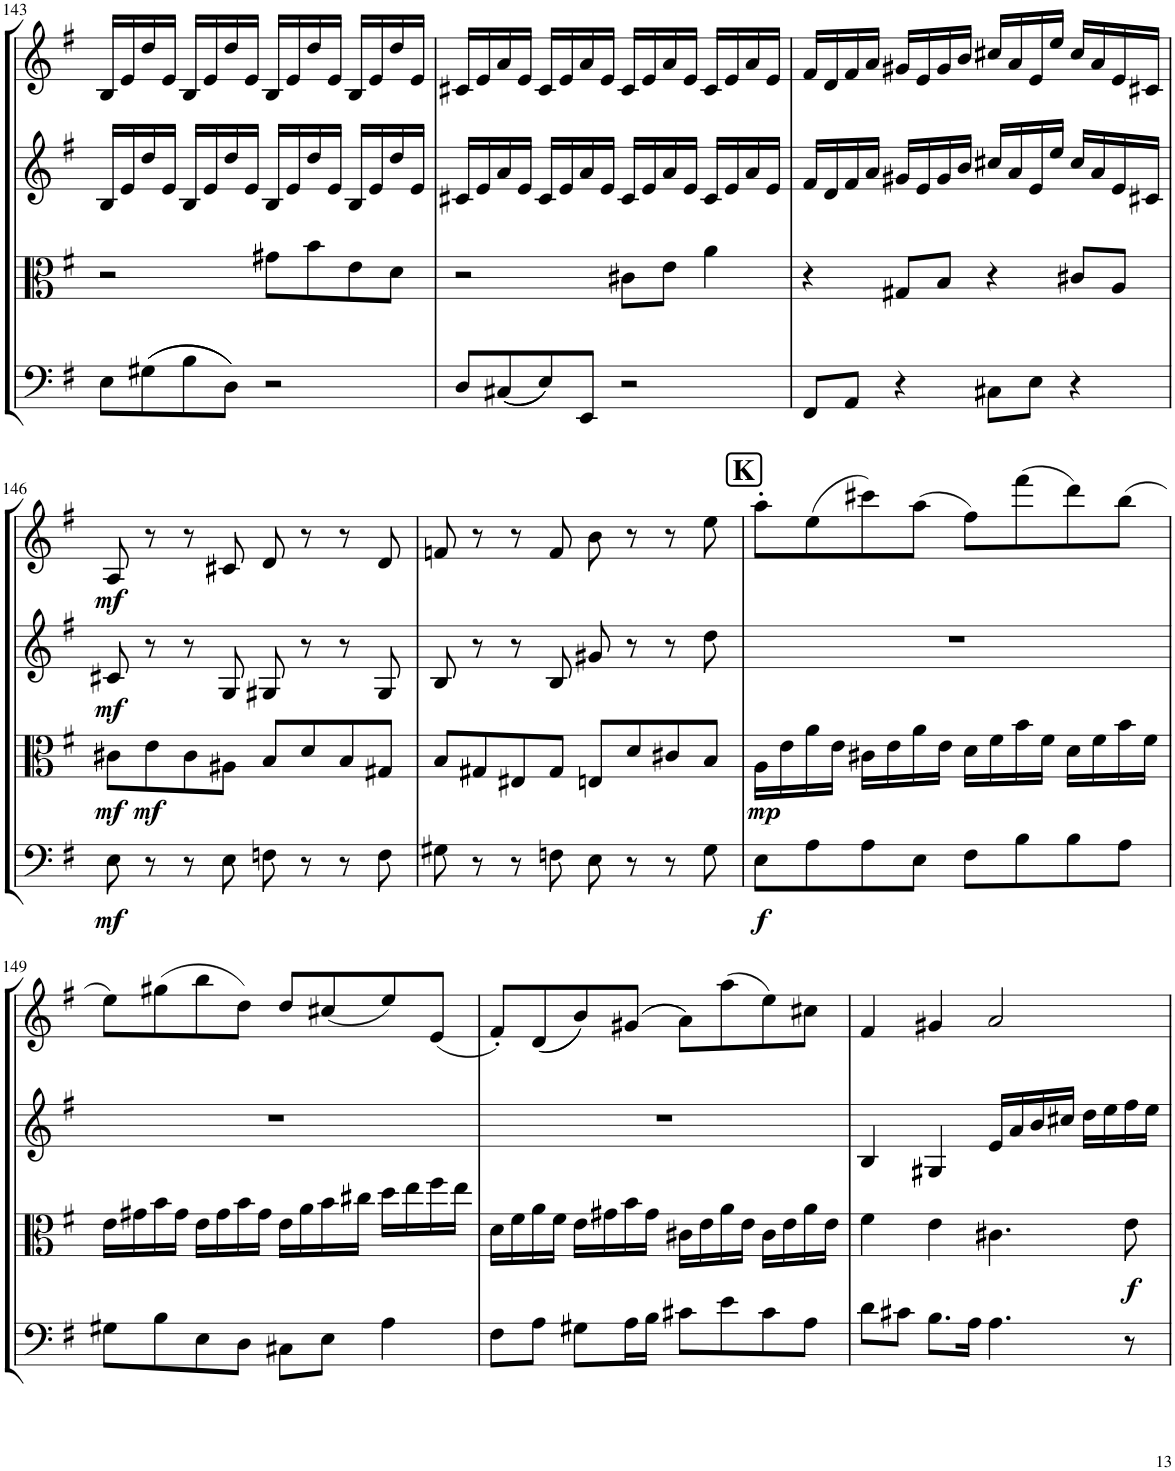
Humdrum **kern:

**kern	**dynam	**kern	**dynam	**kern	**dynam	**kern	**dynam
*part4	*part4	*part3	*part3	*part2	*part2	*part1	*part1
*staff4	*staff4	*staff3	*staff3	*staff2	*staff2	*staff1	*staff1
*I"Violoncello	*	*I"Viola	*	*I"Violin II	*	*I"Violin I	*
*I'Vc	*	*I'Vla	*	*I'Vln	*	*I'Vln	*
!!LO:PB:g=z
*clefF4	*	*clefC3	*	*clefG2	*	*clefG2	*
*k[f#]	*	*k[f#]	*	*k[f#]	*	*k[f#]	*
*M4/4	*	*M4/4	*	*M4/4	*	*M4/4	*
=143	=143	=143	=143	=143	=143	=143	=143
8E\L	.	2r	.	16B/LL	.	16B/LL	.
.	.	.	.	16e/	.	16e/	.
(((8G#X\	.	.	.	16dd/	.	16dd/	.
.	.	.	.	16e/JJ	.	16e/JJ	.
8B\	.	.	.	16B/LL	.	16B/LL	.
.	.	.	.	16e/	.	16e/	.
8D\J)))	.	.	.	16dd/	.	16dd/	.
.	.	.	.	16e/JJ	.	16e/JJ	.
2r	.	8g#X\L	.	16B/LL	.	16B/LL	.
.	.	.	.	16e/	.	16e/	.
.	.	8b\	.	16dd/	.	16dd/	.
.	.	.	.	16e/JJ	.	16e/JJ	.
.	.	8e\	.	16B/LL	.	16B/LL	.
.	.	.	.	16e/	.	16e/	.
.	.	8d\J	.	16dd/	.	16dd/	.
.	.	.	.	16e/JJ	.	16e/JJ	.
=144	=144	=144	=144	=144	=144	=144	=144
8D/L	.	2r	.	16c#X/LL	.	16c#X/LL	.
.	.	.	.	16e/	.	16e/	.
(((8C#X/	.	.	.	16a/	.	16a/	.
.	.	.	.	16e/JJ	.	16e/JJ	.
8E/)))	.	.	.	16c#/LL	.	16c#/LL	.
.	.	.	.	16e/	.	16e/	.
8EE/J	.	.	.	16a/	.	16a/	.
.	.	.	.	16e/JJ	.	16e/JJ	.
2r	.	8c#X\L	.	16c#/LL	.	16c#/LL	.
.	.	.	.	16e/	.	16e/	.
.	.	8e\J	.	16a/	.	16a/	.
.	.	.	.	16e/JJ	.	16e/JJ	.
.	.	4a\	.	16c#/LL	.	16c#/LL	.
.	.	.	.	16e/	.	16e/	.
.	.	.	.	16a/	.	16a/	.
.	.	.	.	16e/JJ	.	16e/JJ	.
=145	=145	=145	=145	=145	=145	=145	=145
8FF#/L	.	4r	.	16f#/LL	.	16f#/LL	.
.	.	.	.	16d/	.	16d/	.
8AA/J	.	.	.	16f#/	.	16f#/	.
.	.	.	.	16a/JJ	.	16a/JJ	.
4r	.	8G#X/L	.	16g#X/LL	.	16g#X/LL	.
.	.	.	.	16e/	.	16e/	.
.	.	8B/J	.	16g#/	.	16g#/	.
.	.	.	.	16b/JJ	.	16b/JJ	.
8C#X\L	.	4r	.	16cc#X/LL	.	16cc#X/LL	.
.	.	.	.	16a/	.	16a/	.
8E\J	.	.	.	16e/	.	16e/	.
.	.	.	.	16ee/JJ	.	16ee/JJ	.
4r	.	8c#X/L	.	16cc#/LL	.	16cc#/LL	.
.	.	.	.	16a/	.	16a/	.
.	.	8A/J	.	16e/	.	16e/	.
.	.	.	.	16c#X/JJ	.	16c#X/JJ	.
!!LO:LB:g=z
=146	=146	=146	=146	=146	=146	=146	=146
!	!LO:DY:b	!	!LO:DY:b	!	!LO:DY:b	!	!LO:DY:b
8E\	mf	8c#X\L	mf	8c#X/	mf	8A/	mf
!	!	!	!LO:DY:b	!	!	!	!
8r	.	8e\	mf	8r	.	8r	.
8r	.	8c#\	.	8r	.	8r	.
8E\	.	8A#X\J	.	8G/	.	8c#X/	.
8Fn\	.	8B/L	.	8G#X/	.	8d/	.
8r	.	8d/	.	8r	.	8r	.
8r	.	8B/	.	8r	.	8r	.
8F\	.	8G#X/J	.	8G#/	.	8d/	.
=147	=147	=147	=147	=147	=147	=147	=147
8G#X\	.	8B/L	.	8B/	.	8fn/	.
8r	.	8G#X/	.	8r	.	8r	.
8r	.	8E#X/	.	8r	.	8r	.
8Fn\	.	8G#/J	.	8B/	.	8f/	.
8E\	.	8En/L	.	8g#X/	.	8b\	.
8r	.	8d/	.	8r	.	8r	.
8r	.	8c#X/	.	8r	.	8r	.
8G#\	.	8B/J	.	8dd\	.	8ee\	.
!!LO:REH:place=s1:a:B:cj:fs=14:t=K
=148	=148	=148	=148	=148	=148	=148	=148
!	!LO:DY:b	!	!LO:DY:b	!	!	!	!
8E\L	f	16A\LL	mp	1r	.	8aa'\L	.
.	.	16e\	.	.	.	.	.
8A\	.	16a\	.	.	.	(8ee\	.
.	.	16e\JJ	.	.	.	.	.
8A\	.	16c#X\LL	.	.	.	8ccc#X\)	.
.	.	16e\	.	.	.	.	.
8E\J	.	16a\	.	.	.	(8aa\J	.
.	.	16e\JJ	.	.	.	.	.
8F#\L	.	16d\LL	.	.	.	8ff#\L)	.
.	.	16f#\	.	.	.	.	.
8B\	.	16b\	.	.	.	(8fff#\	.
.	.	16f#\JJ	.	.	.	.	.
8B\	.	16d\LL	.	.	.	8ddd\)	.
.	.	16f#\	.	.	.	.	.
8A\J	.	16b\	.	.	.	(8bb\J	.
.	.	16f#\JJ	.	.	.	.	.
!!LO:LB:g=z
=149	=149	=149	=149	=149	=149	=149	=149
8G#X\L	.	16e\LL	.	1r	.	8ee\L)	.
.	.	16g#X\	.	.	.	.	.
8B\	.	16b\	.	.	.	(8gg#X\	.
.	.	16g#\JJ	.	.	.	.	.
8E\	.	16e\LL	.	.	.	8bb\	.
.	.	16g#\	.	.	.	.	.
8D\J	.	16b\	.	.	.	8dd\J)	.
.	.	16g#\JJ	.	.	.	.	.
8C#X\L	.	16e\LL	.	.	.	8dd/L	.
.	.	16a\	.	.	.	.	.
8E\J	.	16b\	.	.	.	(8cc#X/	.
.	.	16cc#X\JJ	.	.	.	.	.
4A\	.	16dd\LL	.	.	.	8ee/)	.
.	.	16ee\	.	.	.	.	.
.	.	16ff#\	.	.	.	(8e/J	.
.	.	16ee\JJ	.	.	.	.	.
=150	=150	=150	=150	=150	=150	=150	=150
8F#\L	.	16d\LL	.	1r	.	8f#'/L)	.
.	.	16f#\	.	.	.	.	.
8A\J	.	16a\	.	.	.	((8d/	.
.	.	16f#\JJ	.	.	.	.	.
8G#X\L	.	16e\LL	.	.	.	8b/))	.
.	.	16g#X\	.	.	.	.	.
16A\L	.	16b\	.	.	.	((8g#X/J	.
16B\JJ	.	16g#\JJ	.	.	.	.	.
8c#X\L	.	16c#X\LL	.	.	.	8a\L))	.
.	.	16e\	.	.	.	.	.
8e\	.	16a\	.	.	.	(8aa\	.
.	.	16e\JJ	.	.	.	.	.
8c#\	.	16c#\LL	.	.	.	8ee\)	.
.	.	16e\	.	.	.	.	.
8A\J	.	16a\	.	.	.	8cc#X\J	.
.	.	16e\JJ	.	.	.	.	.
=151	=151	=151	=151	=151	=151	=151	=151
8d\L	.	4f#\	.	4B/	.	4f#/	.
8c#X\J	.	.	.	.	.	.	.
8.B\L	.	4e\	.	4G#X/	.	4g#X/	.
16A\Jk	.	.	.	.	.	.	.
4.A\	.	4.c#X\	.	16e/LL	.	2a/	.
.	.	.	.	16a/	.	.	.
.	.	.	.	16b/	.	.	.
.	.	.	.	16cc#X/JJ	.	.	.
.	.	.	.	16dd\LL	.	.	.
.	.	.	.	16ee\	.	.	.
!	!	!	!LO:DY:b	!	!	!	!
8r	.	8e\	f	16ff#\	.	.	.
.	.	.	.	16ee\JJ	.	.	.
=	=	=	=	=	=	=	=
*-	*-	*-	*-	*-	*-	*-	*-
